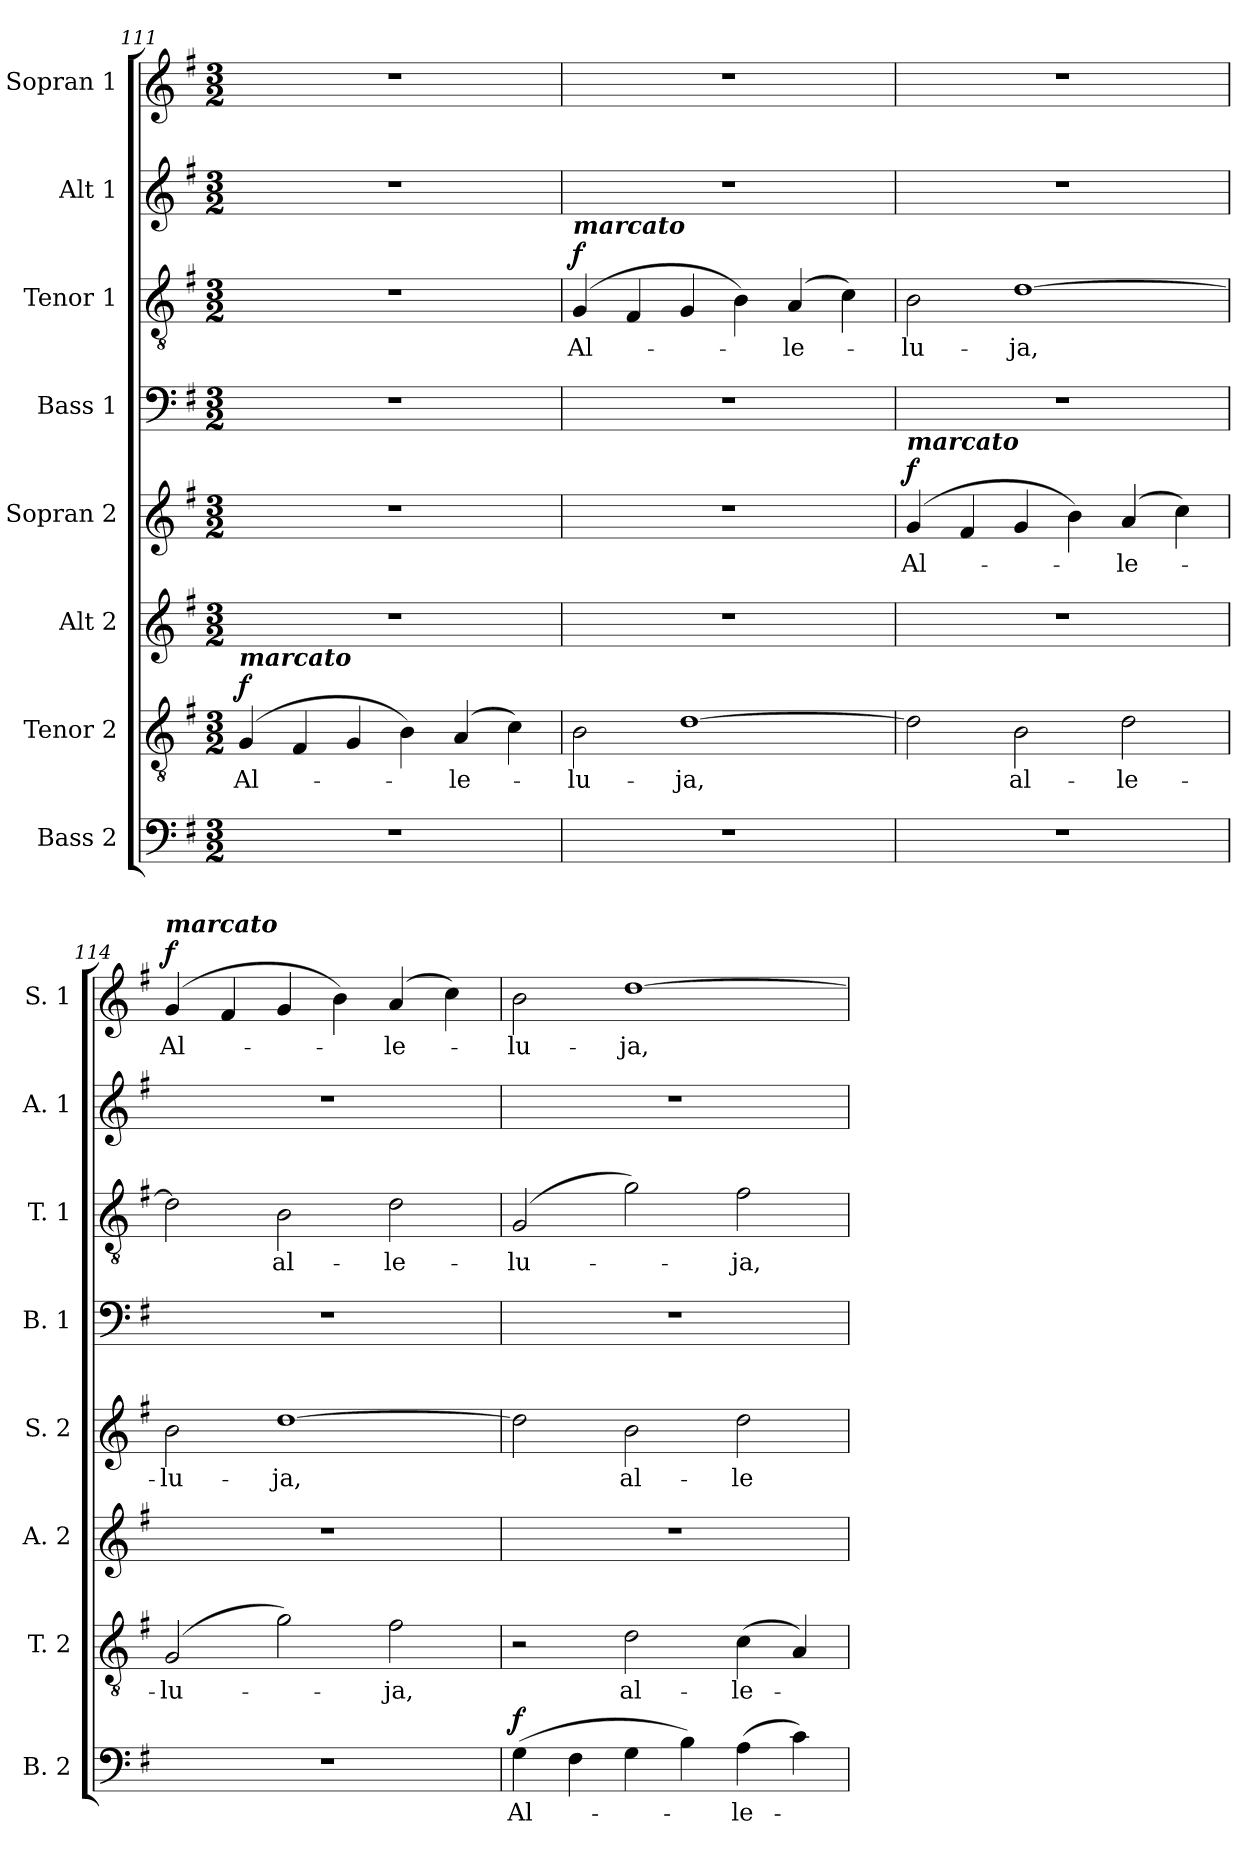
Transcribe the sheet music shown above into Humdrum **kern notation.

**kern	**text	**dynam	**kern	**text	**dynam	**kern	**kern	**text	**dynam	**kern	**kern	**text	**dynam	**kern	**kern	**text	**dynam
*part8	*part8	*part8	*part7	*part7	*part7	*part6	*part5	*part5	*part5	*part4	*part3	*part3	*part3	*part2	*part1	*part1	*part1
*staff8	*staff8	*staff8	*staff7	*staff7	*staff7	*staff6	*staff5	*staff5	*staff5	*staff4	*staff3	*staff3	*staff3	*staff2	*staff1	*staff1	*staff1
*I"Bass 2	*	*	*I"Tenor 2	*	*	*I"Alt 2	*I"Sopran 2	*	*	*I"Bass 1	*I"Tenor 1	*	*	*I"Alt 1	*I"Sopran 1	*	*
*I'B. 2	*	*	*I'T. 2	*	*	*I'A. 2	*I'S. 2	*	*	*I'B. 1	*I'T. 1	*	*	*I'A. 1	*I'S. 1	*	*
*clefF4	*	*	*clefGv2	*	*	*clefG2	*clefG2	*	*	*clefF4	*clefGv2	*	*	*clefG2	*clefG2	*	*
*k[f#]	*	*	*k[f#]	*	*	*k[f#]	*k[f#]	*	*	*k[f#]	*k[f#]	*	*	*k[f#]	*k[f#]	*	*
*G:	*	*	*G:	*	*	*G:	*G:	*	*	*G:	*G:	*	*	*G:	*G:	*	*
*M3/2	*	*	*M3/2	*	*	*M3/2	*M3/2	*	*	*M3/2	*M3/2	*	*	*M3/2	*M3/2	*	*
=111	=111	=111	=111	=111	=111	=111	=111	=111	=111	=111	=111	=111	=111	=111	=111	=111	=111
!	!	!	!LO:TX:a:Bi:t=marcato	!	!	!	!	!	!	!	!	!	!	!	!	!	!
!	!	!	!	!LO:LY:b	!LO:DY:a	!	!	!	!	!	!	!	!	!	!	!	!
1.r	.	.	(4G/	Al-	f	1.r	1.r	.	.	1.r	1.r	.	.	1.r	1.r	.	.
.	.	.	4F#/	.	.	.	.	.	.	.	.	.	.	.	.	.	.
.	.	.	4G/	.	.	.	.	.	.	.	.	.	.	.	.	.	.
.	.	.	4B\)	.	.	.	.	.	.	.	.	.	.	.	.	.	.
!	!	!	!	!LO:LY:b	!	!	!	!	!	!	!	!	!	!	!	!	!
.	.	.	(4A/	-le-	.	.	.	.	.	.	.	.	.	.	.	.	.
.	.	.	4c\)	.	.	.	.	.	.	.	.	.	.	.	.	.	.
=112	=112	=112	=112	=112	=112	=112	=112	=112	=112	=112	=112	=112	=112	=112	=112	=112	=112
!	!	!	!	!	!	!	!	!	!	!	!LO:TX:a:Bi:t=marcato	!	!	!	!	!	!
!	!	!	!	!LO:LY:b	!	!	!	!	!	!	!	!LO:LY:b	!LO:DY:a	!	!	!	!
1.r	.	.	2B\	-lu-	.	1.r	1.r	.	.	1.r	(4G/	Al-	f	1.r	1.r	.	.
.	.	.	.	.	.	.	.	.	.	.	4F#/	.	.	.	.	.	.
!	!	!	!	!LO:LY:b	!	!	!	!	!	!	!	!	!	!	!	!	!
.	.	.	[1d	-ja,	.	.	.	.	.	.	4G/	.	.	.	.	.	.
.	.	.	.	.	.	.	.	.	.	.	4B\)	.	.	.	.	.	.
!	!	!	!	!	!	!	!	!	!	!	!	!LO:LY:b	!	!	!	!	!
.	.	.	.	.	.	.	.	.	.	.	(4A/	-le-	.	.	.	.	.
.	.	.	.	.	.	.	.	.	.	.	4c\)	.	.	.	.	.	.
=113	=113	=113	=113	=113	=113	=113	=113	=113	=113	=113	=113	=113	=113	=113	=113	=113	=113
!	!	!	!	!	!	!	!LO:TX:a:Bi:t=marcato	!	!	!	!	!	!	!	!	!	!
!	!	!	!	!	!	!	!	!LO:LY:b	!LO:DY:a	!	!	!LO:LY:b	!	!	!	!	!
1.r	.	.	2d\]	.	.	1.r	(4g/	Al-	f	1.r	2B\	-lu-	.	1.r	1.r	.	.
.	.	.	.	.	.	.	4f#/	.	.	.	.	.	.	.	.	.	.
!	!	!	!	!LO:LY:b	!	!	!	!	!	!	!	!LO:LY:b	!	!	!	!	!
.	.	.	2B\	al-	.	.	4g/	.	.	.	[1d	-ja,	.	.	.	.	.
.	.	.	.	.	.	.	4b\)	.	.	.	.	.	.	.	.	.	.
!	!	!	!	!LO:LY:b	!	!	!	!LO:LY:b	!	!	!	!	!	!	!	!	!
.	.	.	2d\	-le-	.	.	(4a/	-le-	.	.	.	.	.	.	.	.	.
.	.	.	.	.	.	.	4cc\)	.	.	.	.	.	.	.	.	.	.
=114	=114	=114	=114	=114	=114	=114	=114	=114	=114	=114	=114	=114	=114	=114	=114	=114	=114
!	!	!	!	!	!	!	!	!	!	!	!	!	!	!	!LO:TX:a:Bi:t=marcato	!	!
!	!	!	!	!LO:LY:b	!	!	!	!LO:LY:b	!	!	!	!	!	!	!	!LO:LY:b	!LO:DY:a
1.r	.	.	(2G/	-lu-	.	1.r	2b\	-lu-	.	1.r	2d\]	.	.	1.r	(4g/	Al-	f
.	.	.	.	.	.	.	.	.	.	.	.	.	.	.	4f#/	.	.
!	!	!	!	!	!	!	!	!LO:LY:b	!	!	!	!LO:LY:b	!	!	!	!	!
.	.	.	2g\)	.	.	.	[1dd	-ja,	.	.	2B\	al-	.	.	4g/	.	.
.	.	.	.	.	.	.	.	.	.	.	.	.	.	.	4b\)	.	.
!	!	!	!	!LO:LY:b	!	!	!	!	!	!	!	!LO:LY:b	!	!	!	!LO:LY:b	!
.	.	.	2f#\	-ja,	.	.	.	.	.	.	2d\	-le-	.	.	(4a/	-le-	.
.	.	.	.	.	.	.	.	.	.	.	.	.	.	.	4cc\)	.	.
=115	=115	=115	=115	=115	=115	=115	=115	=115	=115	=115	=115	=115	=115	=115	=115	=115	=115
!	!LO:LY:b	!LO:DY:a	!	!	!	!	!	!	!	!	!	!LO:LY:b	!	!	!	!LO:LY:b	!
(>4G\	Al-	f	2r	.	.	1.r	2dd\]	.	.	1.r	(2G/	-lu-	.	1.r	2b\	-lu-	.
4F#\	.	.	.	.	.	.	.	.	.	.	.	.	.	.	.	.	.
!	!	!	!	!LO:LY:b	!	!	!	!LO:LY:b	!	!	!	!	!	!	!	!LO:LY:b	!
4G\	.	.	2d\	al-	.	.	2b\	al-	.	.	2g\)	.	.	.	[1dd	-ja,	.
4B\)	.	.	.	.	.	.	.	.	.	.	.	.	.	.	.	.	.
!	!LO:LY:b	!	!	!LO:LY:b	!	!	!	!LO:LY:b	!	!	!	!LO:LY:b	!	!	!	!	!
(>4A\	-le-	.	(>4c\	-le-	.	.	2dd\	-le-	.	.	2f#\	-ja,	.	.	.	.	.
4c\)	.	.	4A/)	.	.	.	.	.	.	.	.	.	.	.	.	.	.
=	=	=	=	=	=	=	=	=	=	=	=	=	=	=	=	=	=
*-	*-	*-	*-	*-	*-	*-	*-	*-	*-	*-	*-	*-	*-	*-	*-	*-	*-
